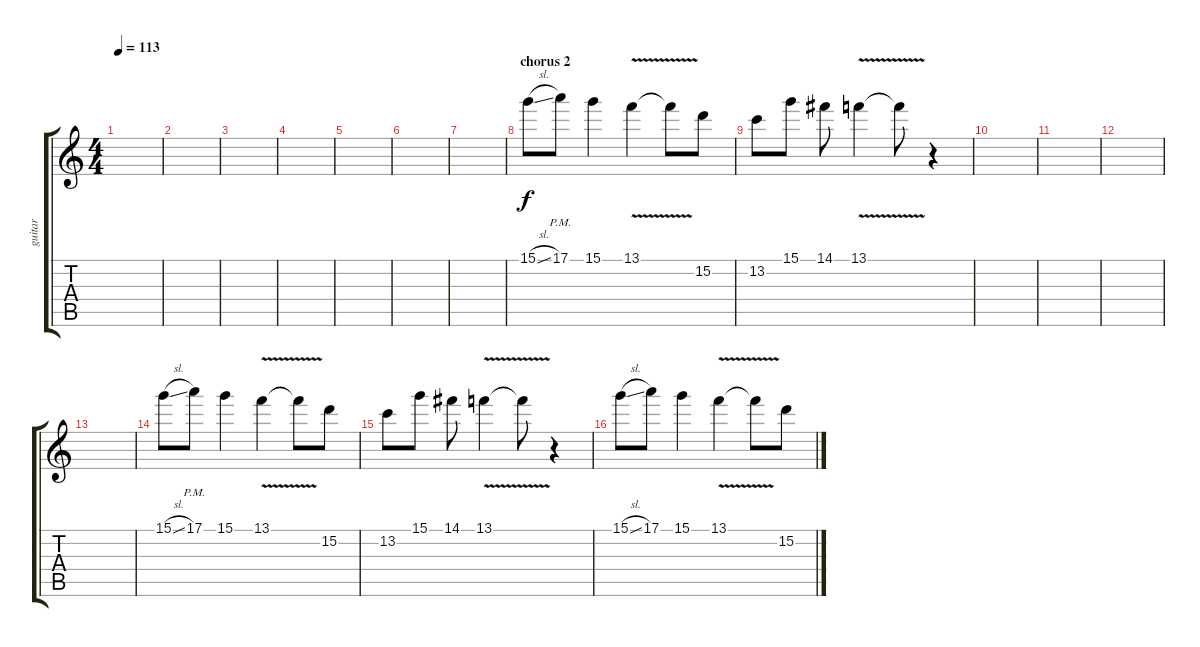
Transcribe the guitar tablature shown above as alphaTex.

\track ("guitar" "guitar") {instrument overdrivenguitar}
\staff {score tabs}
\tuning (E4 B3 G3 D3 A2 E2) {hide}
\ts (4 4)
\tempo 113
\clef g2
\ks c
|
|
|
|
|
|
|
\section ("" "chorus 2")
15.1{sl}.8 17.1{pm}.8 15.1.4 13.1{v}.4 13.1{t}.8 15.2.8 |
13.2.8 15.1.8 14.1.8 13.1{v}.4 13.1{t}.8 r.4 |
|
|
|
|
15.1{sl}.8 17.1{pm}.8 15.1.4 13.1{v}.4 13.1{t}.8 15.2.8 |
13.2.8 15.1.8 14.1.8 13.1{v}.4 13.1{t}.8 r.4 |
15.1{sl}.8 17.1.8 15.1.4 13.1{v}.4 13.1{t}.8 15.2.8
